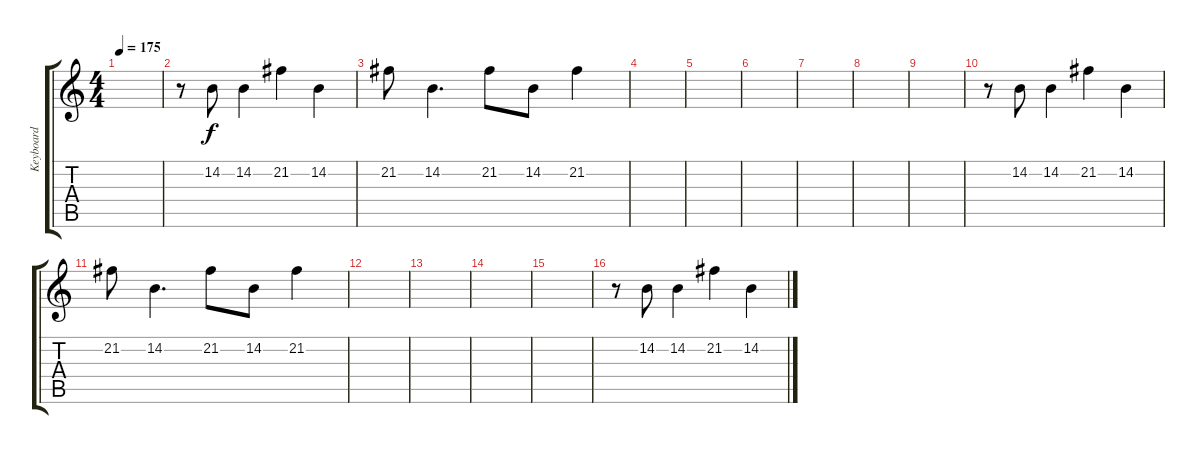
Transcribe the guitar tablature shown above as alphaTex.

\track ("Keyboard" "Keyboard") {instrument lead1square}
\staff {score tabs}
\tuning (D4 A3 F3 C3 G2 C2) {hide}
\ts (4 4)
\tempo 175
\clef g2
\ks c
|
r.8{volume 7 instrument lead1square} 14.2.8 14.2.4 21.2.4 14.2.4 |
21.2.8 14.2.4{d} 21.2.8 14.2.8 21.2.4 |
|
|
|
|
|
|
r.8{volume 7 instrument lead1square} 14.2.8 14.2.4 21.2.4 14.2.4 |
21.2.8 14.2.4{d} 21.2.8 14.2.8 21.2.4 |
|
|
|
|
r.8{volume 7 instrument lead1square} 14.2.8 14.2.4 21.2.4 14.2.4
